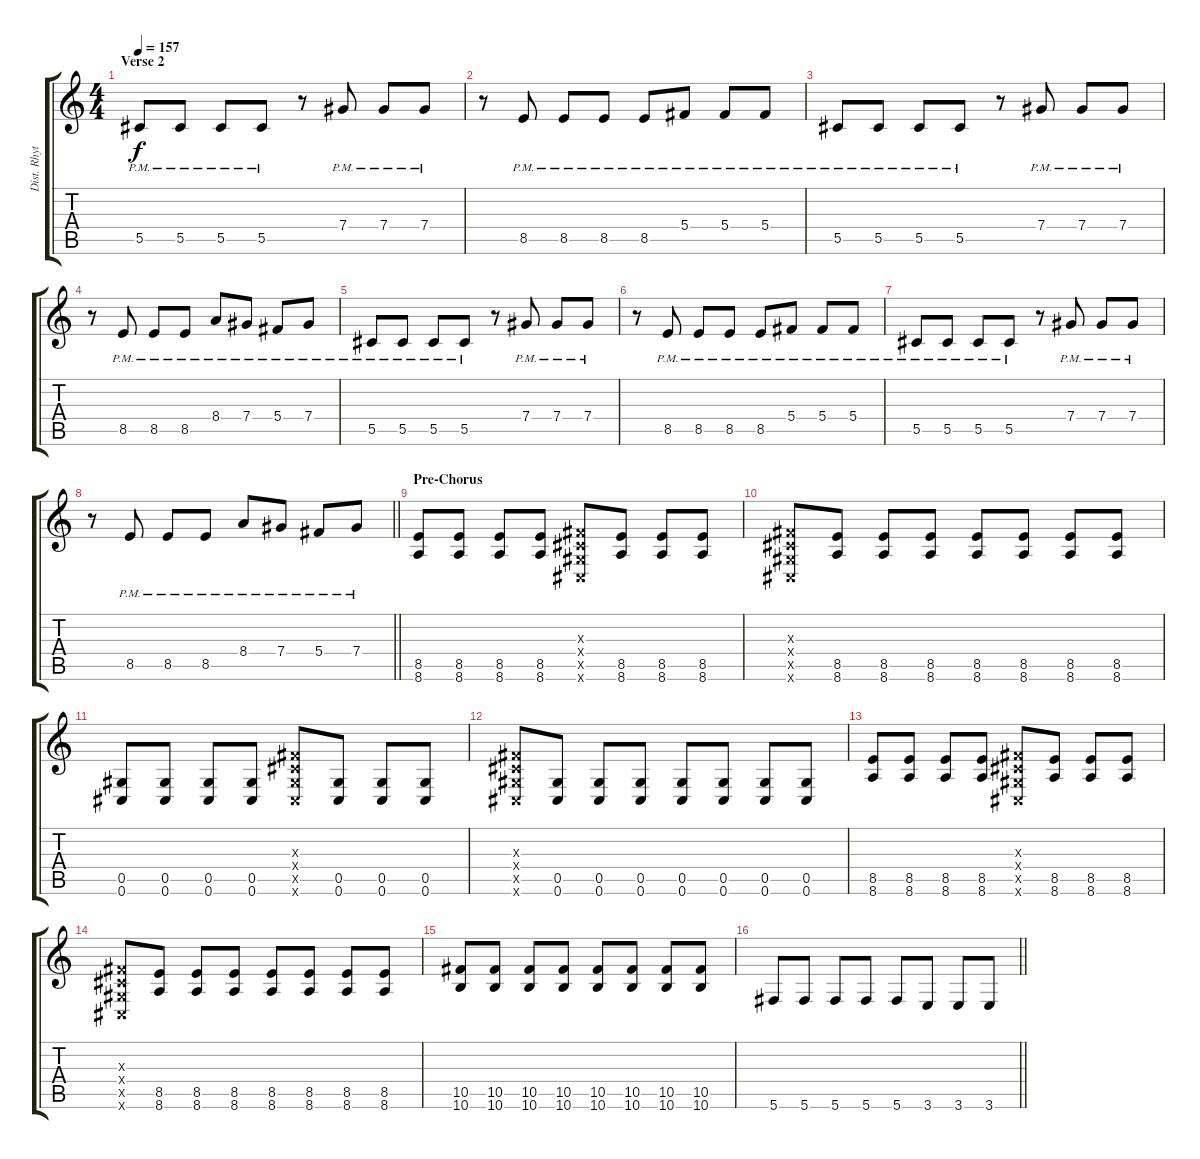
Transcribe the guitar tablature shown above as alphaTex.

\track ("Dist. Rhytm Guitar [L]" "Dist. Rhyt") {instrument distortionguitar}
\staff {score tabs}
\tuning (Eb4 Bb3 Gb3 Db3 Ab2 Db2) {hide}
\ts (4 4)
\section ("" "Verse 2")
\tempo 157
\clef g2
\ks c
5.5{pm}.8{dy f} 5.5{pm}.8 5.5{pm}.8 5.5{pm}.8 r.8 7.4{pm}.8 7.4{pm}.8 7.4{pm}.8 |
r.8 8.5{pm}.8 8.5{pm}.8 8.5{pm}.8 8.5{pm}.8 5.4{pm}.8 5.4{pm}.8 5.4{pm}.8 |
5.5{pm}.8 5.5{pm}.8 5.5{pm}.8 5.5{pm}.8 r.8 7.4{pm}.8 7.4{pm}.8 7.4{pm}.8 |
r.8 8.5{pm}.8 8.5{pm}.8 8.5{pm}.8 8.4{pm}.8 7.4{pm}.8 5.4{pm}.8 7.4{pm}.8 |
5.5{pm}.8 5.5{pm}.8 5.5{pm}.8 5.5{pm}.8 r.8 7.4{pm}.8 7.4{pm}.8 7.4{pm}.8 |
r.8 8.5{pm}.8 8.5{pm}.8 8.5{pm}.8 8.5{pm}.8 5.4{pm}.8 5.4{pm}.8 5.4{pm}.8 |
5.5{pm}.8 5.5{pm}.8 5.5{pm}.8 5.5{pm}.8 r.8 7.4{pm}.8 7.4{pm}.8 7.4{pm}.8 |
\barLineRight lightlight
r.8 8.5{pm}.8 8.5{pm}.8 8.5{pm}.8 8.4{pm}.8 7.4{pm}.8 5.4{pm}.8 7.4{pm}.8 |
\section ("" "Pre-Chorus")
(8.5 8.6).8 (8.5 8.6).8 (8.5 8.6).8 (8.5 8.6).8 (0.3{x} 0.4{x} 0.5{x} 0.6{x}).8 (8.5 8.6).8 (8.5 8.6).8 (8.5 8.6).8 |
(0.3{x} 0.4{x} 0.5{x} 0.6{x}).8 (8.5 8.6).8 (8.5 8.6).8 (8.5 8.6).8 (8.5 8.6).8 (8.5 8.6).8 (8.5 8.6).8 (8.5 8.6).8 |
(0.5 0.6).8 (0.5 0.6).8 (0.5 0.6).8 (0.5 0.6).8 (0.3{x} 0.4{x} 0.5{x} 0.6{x}).8 (0.5 0.6).8 (0.5 0.6).8 (0.5 0.6).8 |
(0.3{x} 0.4{x} 0.5{x} 0.6{x}).8 (0.5 0.6).8 (0.5 0.6).8 (0.5 0.6).8 (0.5 0.6).8 (0.5 0.6).8 (0.5 0.6).8 (0.5 0.6).8 |
(8.5 8.6).8 (8.5 8.6).8 (8.5 8.6).8 (8.5 8.6).8 (0.3{x} 0.4{x} 0.5{x} 0.6{x}).8 (8.5 8.6).8 (8.5 8.6).8 (8.5 8.6).8 |
(0.3{x} 0.4{x} 0.5{x} 0.6{x}).8 (8.5 8.6).8 (8.5 8.6).8 (8.5 8.6).8 (8.5 8.6).8 (8.5 8.6).8 (8.5 8.6).8 (8.5 8.6).8 |
(10.5 10.6).8 (10.5 10.6).8 (10.5 10.6).8 (10.5 10.6).8 (10.5 10.6).8 (10.5 10.6).8 (10.5 10.6).8 (10.5 10.6).8 |
\barLineRight lightlight
5.6.8 5.6.8 5.6.8 5.6.8 5.6.8 3.6.8 3.6.8 3.6.8
